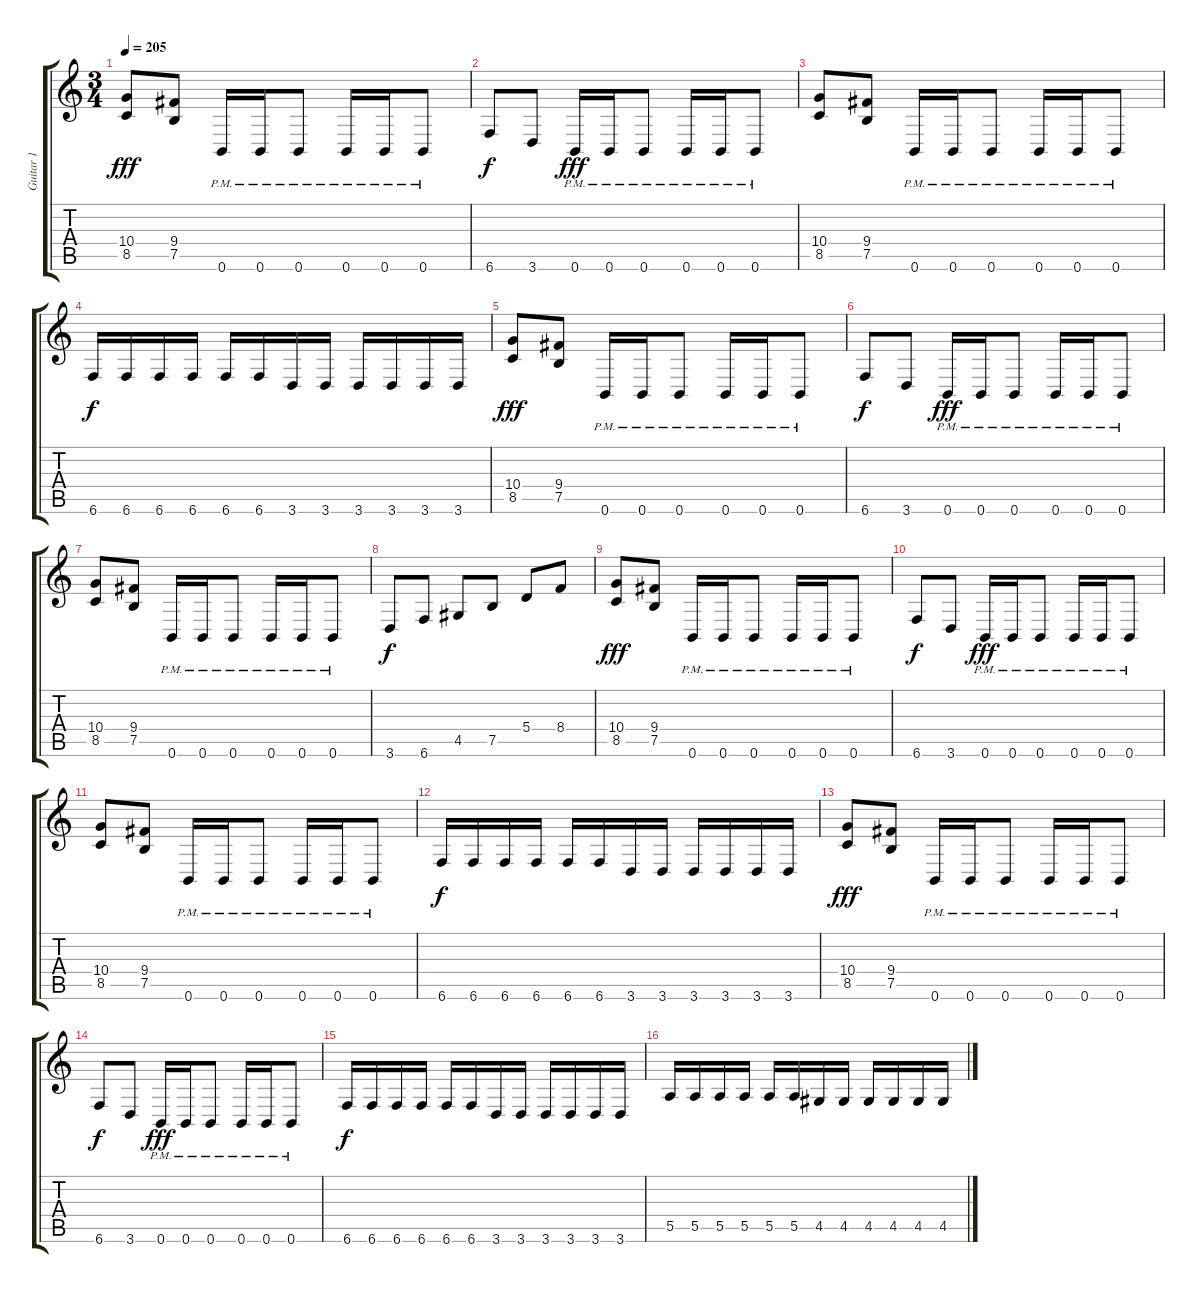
\track ("Guitar 1" "Guitar 1") {instrument distortionguitar}
\staff {score tabs}
\tuning (B3 Gb3 D3 A2 E2 B1) {hide}
\ts (3 4)
\tempo 205
\clef g2
\ks c
(10.4 8.5).8{dy fff} (9.4 7.5).8 0.6{pm}.16 0.6{pm}.16 0.6{pm}.8 0.6{pm}.16 0.6{pm}.16 0.6{pm}.8 |
6.6.8{dy f} 3.6.8 0.6{pm}.16{dy fff} 0.6{pm}.16 0.6{pm}.8 0.6{pm}.16 0.6{pm}.16 0.6{pm}.8 |
(10.4 8.5).8 (9.4 7.5).8 0.6{pm}.16 0.6{pm}.16 0.6{pm}.8 0.6{pm}.16 0.6{pm}.16 0.6{pm}.8 |
6.6.16{dy f} 6.6.16 6.6.16 6.6.16 6.6.16 6.6.16 3.6.16 3.6.16 3.6.16 3.6.16 3.6.16 3.6.16 |
(10.4 8.5).8{dy fff} (9.4 7.5).8 0.6{pm}.16 0.6{pm}.16 0.6{pm}.8 0.6{pm}.16 0.6{pm}.16 0.6{pm}.8 |
6.6.8{dy f} 3.6.8 0.6{pm}.16{dy fff} 0.6{pm}.16 0.6{pm}.8 0.6{pm}.16 0.6{pm}.16 0.6{pm}.8 |
(10.4 8.5).8 (9.4 7.5).8 0.6{pm}.16 0.6{pm}.16 0.6{pm}.8 0.6{pm}.16 0.6{pm}.16 0.6{pm}.8 |
3.6.8{dy f} 6.6.8 4.5.8 7.5.8 5.4.8 8.4.8 |
(10.4 8.5).8{dy fff} (9.4 7.5).8 0.6{pm}.16 0.6{pm}.16 0.6{pm}.8 0.6{pm}.16 0.6{pm}.16 0.6{pm}.8 |
6.6.8{dy f} 3.6.8 0.6{pm}.16{dy fff} 0.6{pm}.16 0.6{pm}.8 0.6{pm}.16 0.6{pm}.16 0.6{pm}.8 |
(10.4 8.5).8 (9.4 7.5).8 0.6{pm}.16 0.6{pm}.16 0.6{pm}.8 0.6{pm}.16 0.6{pm}.16 0.6{pm}.8 |
6.6.16{dy f} 6.6.16 6.6.16 6.6.16 6.6.16 6.6.16 3.6.16 3.6.16 3.6.16 3.6.16 3.6.16 3.6.16 |
(10.4 8.5).8{dy fff} (9.4 7.5).8 0.6{pm}.16 0.6{pm}.16 0.6{pm}.8 0.6{pm}.16 0.6{pm}.16 0.6{pm}.8 |
6.6.8{dy f} 3.6.8 0.6{pm}.16{dy fff} 0.6{pm}.16 0.6{pm}.8 0.6{pm}.16 0.6{pm}.16 0.6{pm}.8 |
6.6.16{dy f} 6.6.16 6.6.16 6.6.16 6.6.16 6.6.16 3.6.16 3.6.16 3.6.16 3.6.16 3.6.16 3.6.16 |
5.5.16 5.5.16 5.5.16 5.5.16 5.5.16 5.5.16 4.5.16 4.5.16 4.5.16 4.5.16 4.5.16 4.5.16
